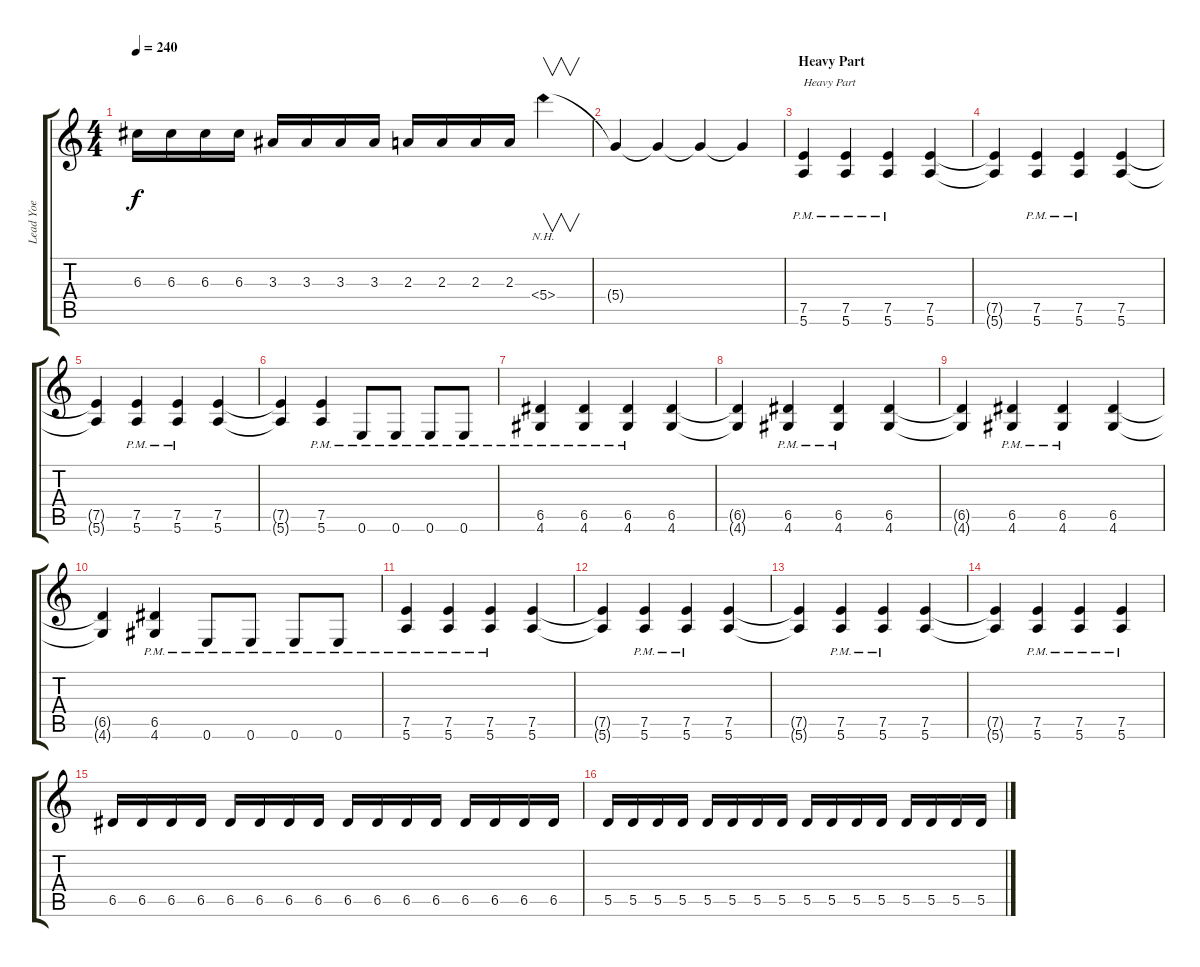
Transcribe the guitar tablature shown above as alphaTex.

\track ("Lead Yoe" "Lead Yoe") {instrument overdrivenguitar}
\staff {score tabs}
\tuning (E4 B3 G3 D3 A2 E2) {hide}
\ts (4 4)
\tempo 240
\clef g2
\ks c
6.3.16{dy f} 6.3.16 6.3.16 6.3.16 3.3.16 3.3.16 3.3.16 3.3.16 2.3.16 2.3.16 2.3.16 2.3.16 5.4{nh}.4{v} |
5.4{t}.4 5.4{t}.4 5.4{t}.4 5.4{t}.4 |
\section ("" "Heavy Part")
(7.5{pm} 5.6{pm}).4{txt "Heavy Part"} (7.5{pm} 5.6{pm}).4 (7.5{pm} 5.6{pm}).4 (7.5 5.6).4 |
(7.5{t} 5.6{t}).4 (7.5{pm} 5.6{pm}).4 (7.5{pm} 5.6{pm}).4 (7.5 5.6).4 |
(7.5{t} 5.6{t}).4 (7.5{pm} 5.6{pm}).4 (7.5{pm} 5.6{pm}).4 (7.5 5.6).4 |
(7.5{t} 5.6{t}).4 (7.5{pm} 5.6{pm}).4 0.6{pm}.8 0.6{pm}.8 0.6{pm}.8 0.6{pm}.8 |
(6.5{pm} 4.6{pm}).4 (6.5{pm} 4.6{pm}).4 (6.5{pm} 4.6{pm}).4 (6.5 4.6).4 |
(6.5{t} 4.6{t}).4 (6.5{pm} 4.6{pm}).4 (6.5{pm} 4.6{pm}).4 (6.5 4.6).4 |
(6.5{t} 4.6{t}).4 (6.5{pm} 4.6{pm}).4 (6.5{pm} 4.6{pm}).4 (6.5 4.6).4 |
(6.5{t} 4.6{t}).4 (6.5{pm} 4.6{pm}).4 0.6{pm}.8 0.6{pm}.8 0.6{pm}.8 0.6{pm}.8 |
(7.5{pm} 5.6{pm}).4 (7.5{pm} 5.6{pm}).4 (7.5{pm} 5.6{pm}).4 (7.5 5.6).4 |
(7.5{t} 5.6{t}).4 (7.5{pm} 5.6{pm}).4 (7.5{pm} 5.6{pm}).4 (7.5 5.6).4 |
(7.5{t} 5.6{t}).4 (7.5{pm} 5.6{pm}).4 (7.5{pm} 5.6{pm}).4 (7.5 5.6).4 |
(7.5{t} 5.6{t}).4 (7.5{pm} 5.6{pm}).4 (7.5{pm} 5.6{pm}).4 (7.5{pm} 5.6{pm}).4 |
6.5.16 6.5.16 6.5.16 6.5.16 6.5.16 6.5.16 6.5.16 6.5.16 6.5.16 6.5.16 6.5.16 6.5.16 6.5.16 6.5.16 6.5.16 6.5.16 |
5.5.16 5.5.16 5.5.16 5.5.16 5.5.16 5.5.16 5.5.16 5.5.16 5.5.16 5.5.16 5.5.16 5.5.16 5.5.16 5.5.16 5.5.16 5.5.16
